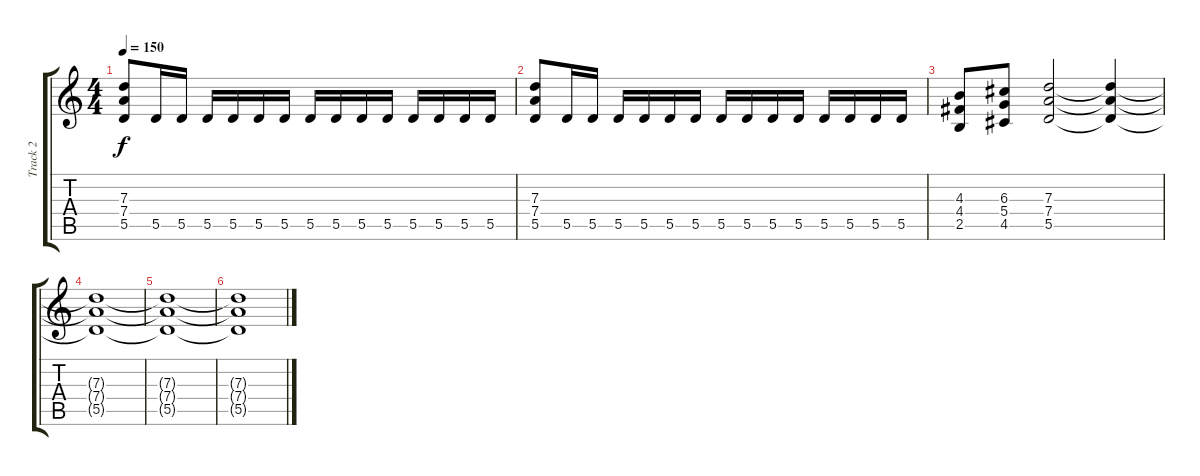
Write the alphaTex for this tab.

\track ("Track 2" "Track 2") {instrument distortionguitar}
\staff {score tabs}
\tuning (E4 B3 G3 D3 A2 E2) {hide}
\ts (4 4)
\tempo 150
\clef g2
\ks c
(7.3 7.4 5.5).8{dy f} 5.5.16 5.5.16 5.5.16 5.5.16 5.5.16 5.5.16 5.5.16 5.5.16 5.5.16 5.5.16 5.5.16 5.5.16 5.5.16 5.5.16 |
(7.3 7.4 5.5).8 5.5.16 5.5.16 5.5.16 5.5.16 5.5.16 5.5.16 5.5.16 5.5.16 5.5.16 5.5.16 5.5.16 5.5.16 5.5.16 5.5.16 |
(4.3 4.4 2.5).8 (6.3 5.4 4.5).8 (7.3 7.4 5.5).2 (7.3{t} 7.4{t} 5.5{t}).4 |
(7.3{t} 7.4{t} 5.5{t}).1 |
(7.3{t} 7.4{t} 5.5{t}).1 |
(7.3{t} 7.4{t} 5.5{t}).1
